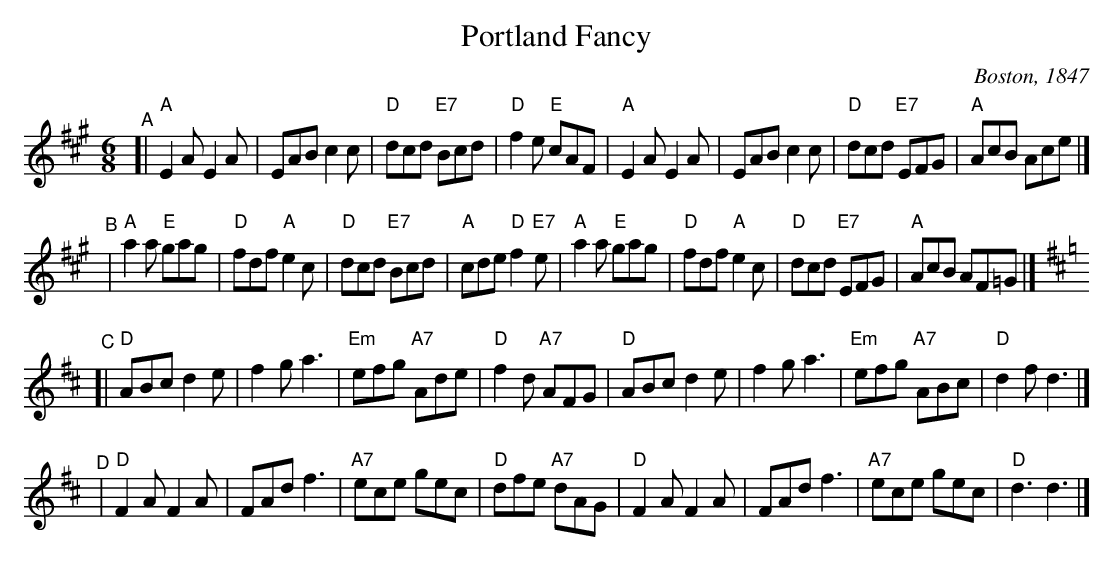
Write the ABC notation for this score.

X:1
T: Portland Fancy
O: Boston, 1847
M: 6/8
L: 1/8
K: A
"^A"\
[|"A"E2A E2A | EAB c2c | "D"dcd "E7"Bcd | "D"f2e "E"cAF \
| "A"E2A E2A | EAB c2c | "D"dcd "E7"EFG | "A"AcB Ace |]
"^B"\
| "A"a2a "E"gag | "D"fdf "A"e2c | "D"dcd "E7"Bcd | "A"cde "D"f2"E7"e \
| "A"a2a "E"gag | "D"fdf "A"e2c | "D"dcd "E7"EFG | "A"AcB AF=G |]
K: D
"^C"\
[|"D"ABc d2e | f2g a3 | "Em"efg "A7"Ade | "D"f2d "A7"AFG \
| "D"ABc d2e | f2g a3 | "Em"efg "A7"ABc | "D"d2f d3 |]
"^D"\
| "D"F2A F2A | FAd f3 | "A7"ece gec | "D"dfe "A7"dAG \
| "D"F2A F2A | FAd f3 | "A7"ece gec | "D"d3 d3 |]
